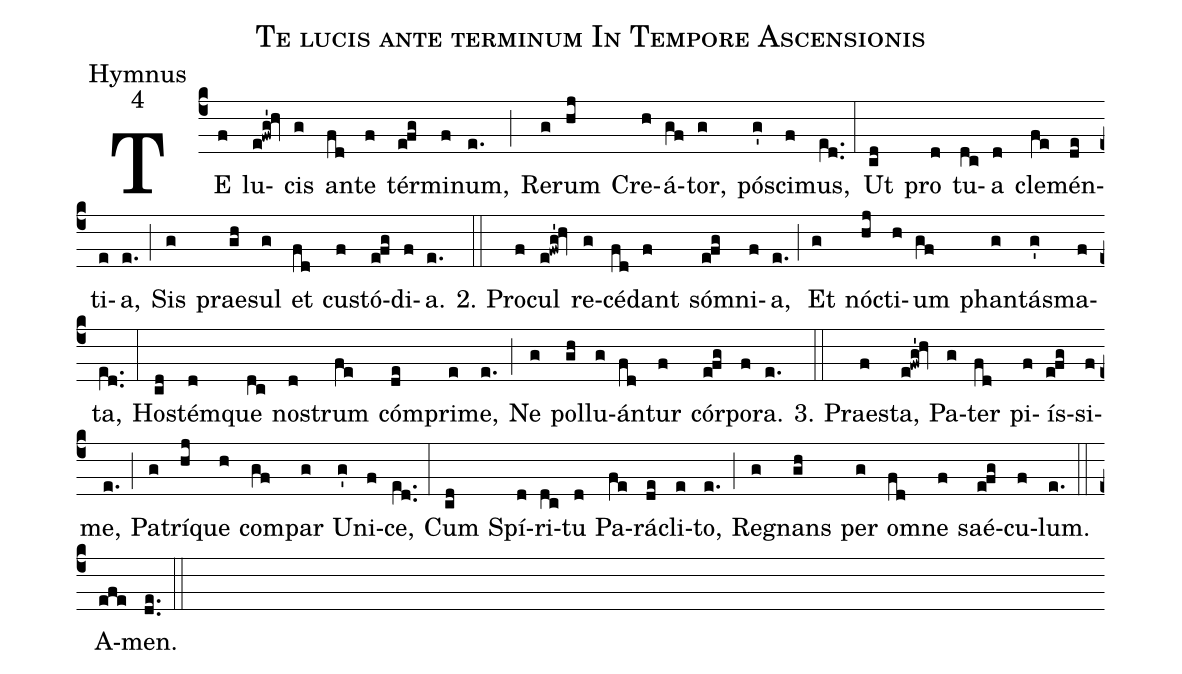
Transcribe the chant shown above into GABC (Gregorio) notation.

name:Te lucis ante terminum In Tempore Ascensionis;
office-part:Hymnus;
mode:4;
%%
(c4) TE(f) lu(e!fwg'!hv)cis(g) an(fd)te(f) tér(efg)mi(f)num,(e.) (;) Re(g)rum(hj) Cre(h)á(gf)tor,(g) pó(g')sci(f)mus,(e[ll:1]d..) (:) Ut(cd) pro(d) tu(dc)a(d) cle(fe)mén(de)ti(e)a,(e.) (;) Sis(g) prae(gh)sul(g) et(fd) cu(f)stó(efg)di(f)a.(e.) (::)
2. Pro(f)cul(e!fwg'!hv) re(g)cé(fd)dant(f) só(efg)mni(f)a,(e.) (;) Et(g) nó(hj)cti(h)um(gf) phan(g)tás(g')ma(f)ta,(e[ll:1]d..) (:) Ho(cd)stém(d)que(dc) no(d)strum(fe) cóm(de)pri(e)me,(e.) (;) Ne(g) pol(gh)lu(g)án(fd)tur(f) cór(efg)po(f)ra.(e.) (::)
3. Prae(f)sta,(e!fwg'!hv) Pa(g)ter(fd) pi(f)ís(efg)si(f)me,(e.) (;) Pa(g)trí(hj)que(h) com(gf)par(g) U(g')ni(f)ce,(e[ll:1]d..) (:) Cum(cd) Spí(d)ri(dc)tu(d) Pa(fe)rá(de)cli(e)to,(e.) (;) Re(g)gnans(gh) per(g) o(fd)mne(f) saé(efg)cu(f)lum.(e.) (::)
A(efe)men.(de..) (::)
